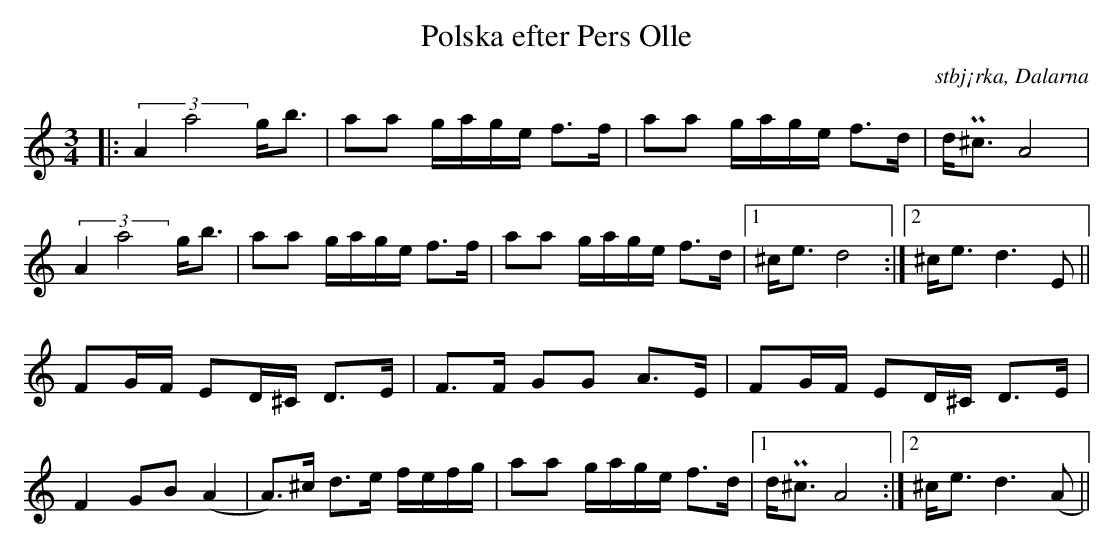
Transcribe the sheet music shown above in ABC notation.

X:1
T:Polska efter Pers Olle
O: stbj¡rka, Dalarna
M:3/4
L:1/16
K:D Dor
|: (3:2:2A4a8 gb3 | a2a2 gage f3f | a2a2 gage f3d | dP^c3 A8 |
   (3:2:2A4a8 gb3 | a2a2 gage f3f | a2a2 gage f3d |1 ^ce3 d8 :|2 ^ce3 d6 E2||
F2GF E2D^C D3E | F3F G2G2 A3E | F2GF E2D^C D3E |F4 G2B2 (A4 | A3)^c d3e fefg | a2a2 gage f3d |1 dP^c3 A8 :|2 ^ce3 d6 (A2 ||
